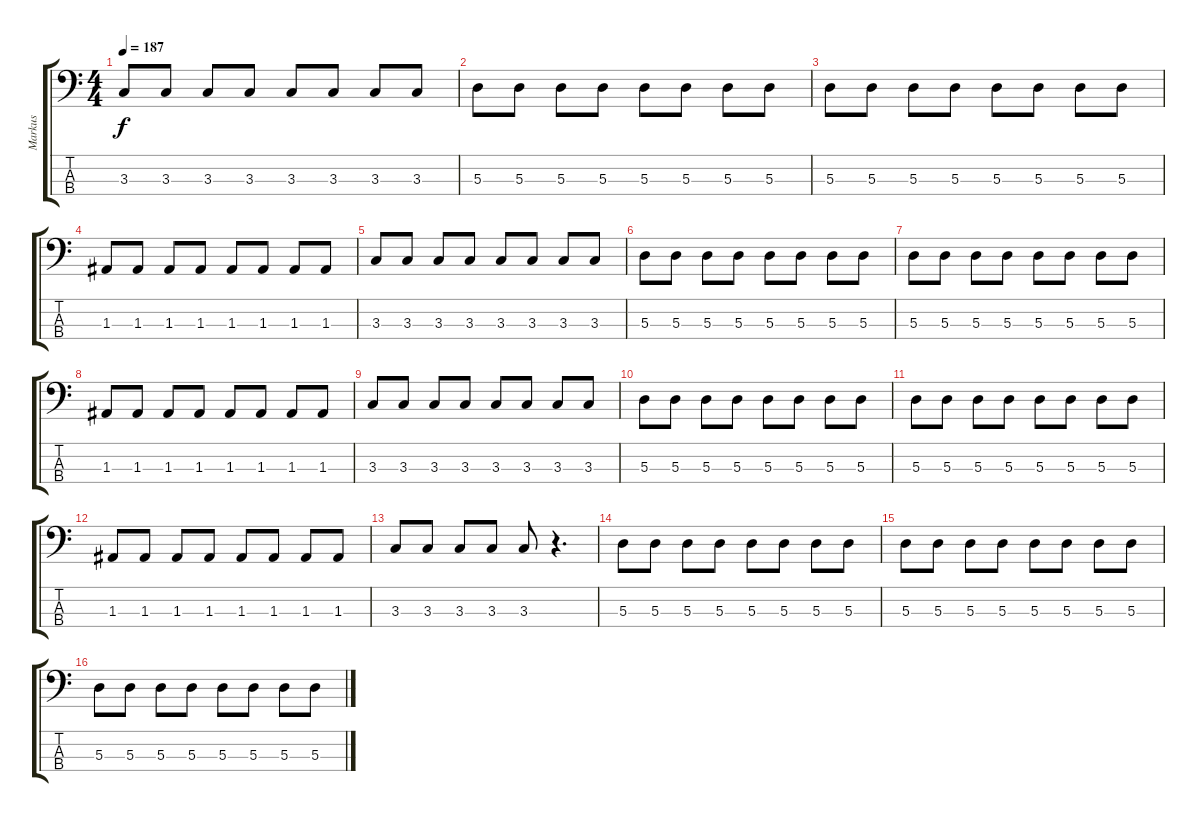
\track ("Markus" "Markus") {instrument electricbassfinger}
\staff {score tabs}
\tuning (G2 D2 A1 E1) {hide}
\ts (4 4)
\tempo 187
\clef f4
\ks c
3.3.8{dy f} 3.3.8 3.3.8 3.3.8 3.3.8 3.3.8 3.3.8 3.3.8 |
5.3.8 5.3.8 5.3.8 5.3.8 5.3.8 5.3.8 5.3.8 5.3.8 |
5.3.8 5.3.8 5.3.8 5.3.8 5.3.8 5.3.8 5.3.8 5.3.8 |
1.3.8 1.3.8 1.3.8 1.3.8 1.3.8 1.3.8 1.3.8 1.3.8 |
3.3.8 3.3.8 3.3.8 3.3.8 3.3.8 3.3.8 3.3.8 3.3.8 |
5.3.8 5.3.8 5.3.8 5.3.8 5.3.8 5.3.8 5.3.8 5.3.8 |
5.3.8 5.3.8 5.3.8 5.3.8 5.3.8 5.3.8 5.3.8 5.3.8 |
1.3.8 1.3.8 1.3.8 1.3.8 1.3.8 1.3.8 1.3.8 1.3.8 |
3.3.8 3.3.8 3.3.8 3.3.8 3.3.8 3.3.8 3.3.8 3.3.8 |
5.3.8 5.3.8 5.3.8 5.3.8 5.3.8 5.3.8 5.3.8 5.3.8 |
5.3.8 5.3.8 5.3.8 5.3.8 5.3.8 5.3.8 5.3.8 5.3.8 |
1.3.8 1.3.8 1.3.8 1.3.8 1.3.8 1.3.8 1.3.8 1.3.8 |
3.3.8 3.3.8 3.3.8 3.3.8 3.3.8 r.4{d} |
5.3.8 5.3.8 5.3.8 5.3.8 5.3.8 5.3.8 5.3.8 5.3.8 |
5.3.8 5.3.8 5.3.8 5.3.8 5.3.8 5.3.8 5.3.8 5.3.8 |
5.3.8 5.3.8 5.3.8 5.3.8 5.3.8 5.3.8 5.3.8 5.3.8
